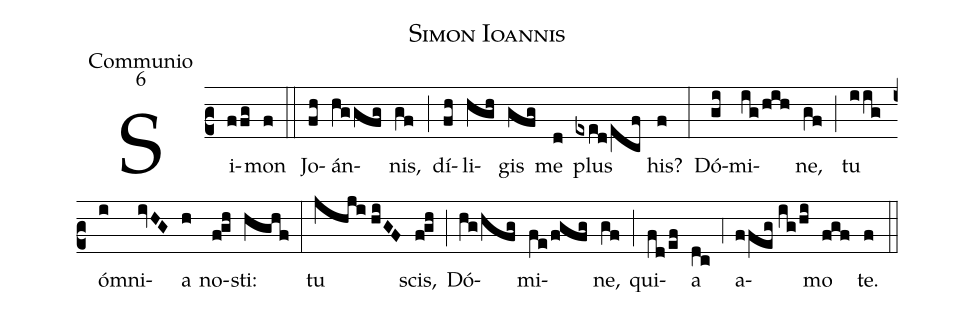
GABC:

name:Simon Ioannis;
office-part:Communio;
mode:6;
%%
(c2) Si(ffg)mon(f) (::)
Jo(fh)án(hggfg)nis,(gf) (;) dí(fh)li(hgh)gis(gfg) me(d) plus(exed/ecf) his?(f) (:)
Dó(gi)mi(ig/hih)ne,(gf) (;) tu(iig) ó(i)mni(ivHG)a(h) no(f!gh)sti:(hghf) (:)
tu(jhji//hiGF) scis,(f!gh) (;) Dó(hg/hfg)mi(fe/fgfg)ne,(gf) (;) qui(fd/ef)a(dc) (,4) a(ffeg//ig/hi)mo(fgf) te.(f) (::)
